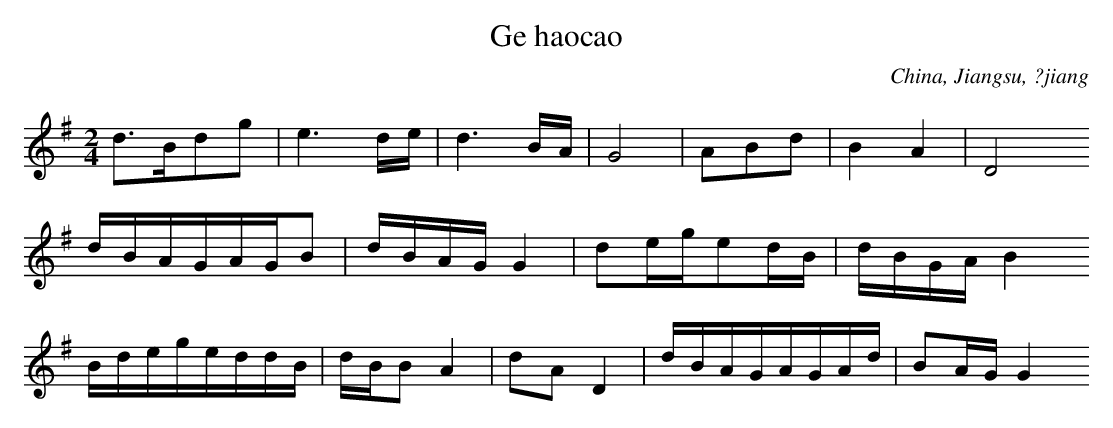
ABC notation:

X:1
T: Ge haocao
O: China, Jiangsu, ?jiang
M: 2/4
L: 1/16
K: G
d3Bd2g2 | e6de | d6BA | G8 | A2B2d2 | B4A4 | D8
dBAGAGB2 | dBAGG4 | d2ege2dB | dBGAB4
BdegeddB | dBB2A4 | d2A2D4 | dBAGAGAd | B2AGG4
